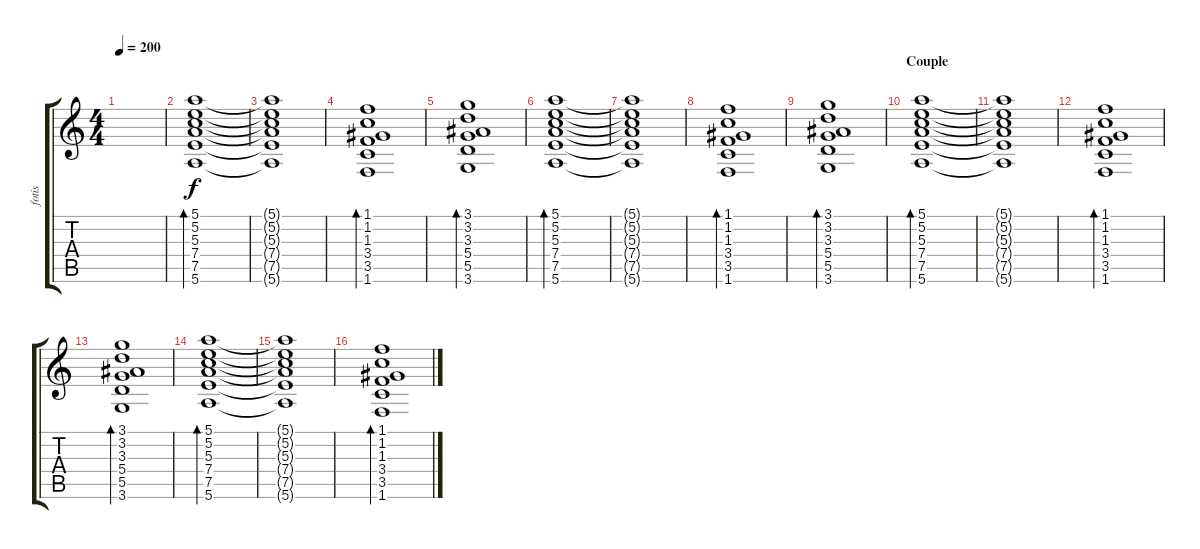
\track ("fotis" "fotis") {instrument acousticguitarsteel}
\staff {score tabs}
\tuning (E4 B3 G3 D3 A2 E2) {hide}
\ts (4 4)
\tempo 200
\clef g2
\ks c
|
(5.1 5.2 5.3 7.4 7.5 5.6).1{bd 480 volume 10} |
(5.1{t} 5.2{t} 5.3{t} 7.4{t} 7.5{t} 5.6{t}).1 |
(1.1 1.2 1.3 3.4 3.5 1.6).1{bd 480} |
(3.1 3.2 3.3 5.4 5.5 3.6).1{bd 480} |
(5.1 5.2 5.3 7.4 7.5 5.6).1{bd 480} |
(5.1{t} 5.2{t} 5.3{t} 7.4{t} 7.5{t} 5.6{t}).1 |
(1.1 1.2 1.3 3.4 3.5 1.6).1{bd 480} |
(3.1 3.2 3.3 5.4 5.5 3.6).1{bd 480} |
\section ("" "Couple")
(5.1 5.2 5.3 7.4 7.5 5.6).1{bd 480} |
(5.1{t} 5.2{t} 5.3{t} 7.4{t} 7.5{t} 5.6{t}).1 |
(1.1 1.2 1.3 3.4 3.5 1.6).1{bd 480} |
(3.1 3.2 3.3 5.4 5.5 3.6).1{bd 480} |
(5.1 5.2 5.3 7.4 7.5 5.6).1{bd 480} |
(5.1{t} 5.2{t} 5.3{t} 7.4{t} 7.5{t} 5.6{t}).1 |
(1.1 1.2 1.3 3.4 3.5 1.6).1{bd 480}
